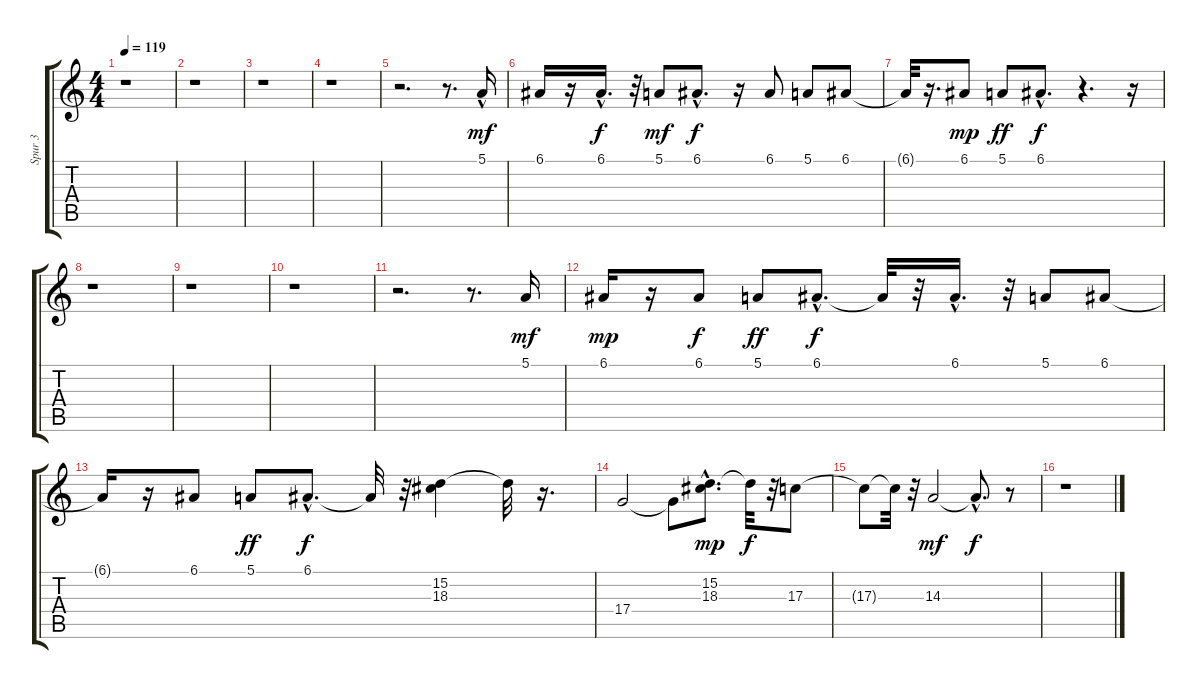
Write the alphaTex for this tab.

\track ("Spur 3" "Spur 3") {instrument altosax}
\staff {score tabs}
\tuning (E4 B3 G3 D3 A2 E2) {hide}
\ts (4 4)
\tempo 119
\clef g2
\ks c
r.1{dy mf} |
r.1 |
r.1 |
r.1 |
r.2{d} r.8{d} 5.1{hac}.16 |
6.1.16 r.16 6.1{hac}.16{d dy f} r.32 5.1.8{dy mf} 6.1{hac}.8{d dy f} r.16 6.1.8 5.1.8 6.1.8 |
6.1{t}.32 r.16{d} 6.1.8{dy mp} 5.1.8{dy ff} 6.1{hac}.8{d dy f} r.4{d} r.16 |
r.1 |
r.1 |
r.1 |
r.2{d} r.8{d} 5.1.16{dy mf} |
6.1.16{dy mp} r.16 6.1.8{dy f} 5.1.8{dy ff} 6.1{hac}.8{d dy f} 6.1{t}.32 r.32 6.1{hac}.16{d} r.32 5.1.8 6.1.8 |
6.1{t}.16 r.16 6.1.8 5.1.8{dy ff} 6.1{hac}.8{d dy f} 6.1{t}.32 r.32 (15.2 18.3).4 15.2{t}.32 r.16{d} |
17.4.2 17.4{t}.8 (15.2{hac} 18.3).8{d dy mp} 15.2{t}.32{dy f} r.32 17.3.8 |
17.3{t}.8 17.3{t}.32 r.32 14.3.2{dy mf} 14.3{hac t}.8{d dy f} r.8 |
r.1
